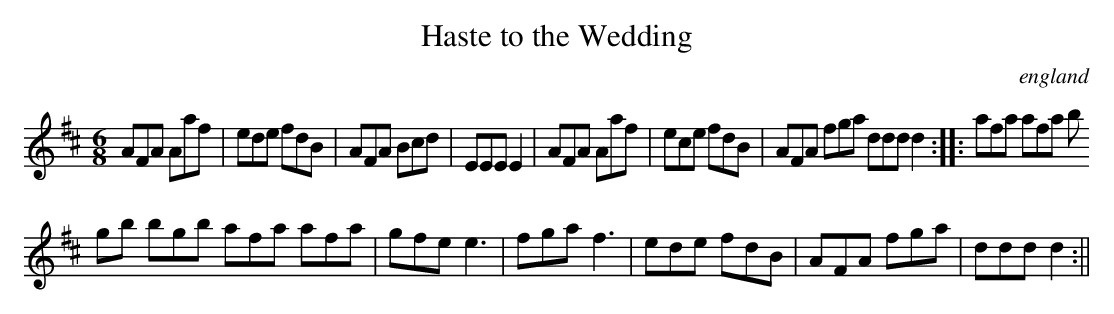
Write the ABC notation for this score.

X:1
T:Haste to the Wedding
O:england
M:6/8
L:1/8
K:D Major
AFA Aaf|ede fdB|AFA Bcd|EEEE2|AFA Aaf|ece fdB|AFA fga dddd2:||:afa afa b
gb bgb afa afa|gfe e3|fgaf3|ede fdB|AFA fga|dddd2:||
